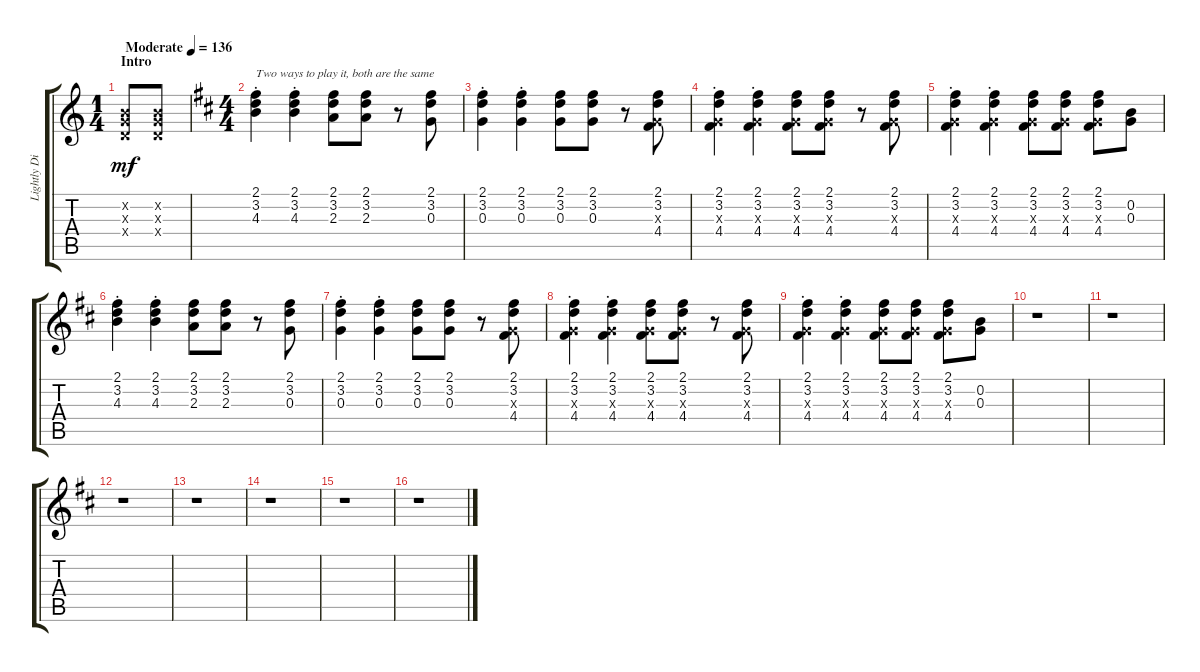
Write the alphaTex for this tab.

\track ("Lightly Distorted/Acoustic" "Lightly Di") {instrument distortionguitar}
\staff {score tabs}
\tuning (E4 B3 G3 D3 A2 E2) {hide}
\ts (1 4)
\section ("" "Intro")
\tempo (136 "Moderate")
\clef g2
\ks c
(0.2{x} 0.3{x} 0.4{x}).8{dy mf volume 10 balance 3 instrument distortionguitar} (0.2{x} 0.3{x} 0.4{x}).8 |
\ts (4 4)
\ks d
(2.1{st} 3.2{st} 4.3{st}).4{txt "Two ways to play it, both are the same"} (2.1{st} 3.2{st} 4.3{st}).4 (2.1 3.2 2.3).8 (2.1 3.2 2.3).8 r.8 (2.1 3.2 0.3).8 |
(2.1{st} 3.2{st} 0.3{st}).4 (2.1{st} 3.2{st} 0.3{st}).4 (2.1 3.2 0.3).8 (2.1 3.2 0.3).8 r.8 (2.1 3.2 0.3{x} 4.4).8 |
(2.1{st} 3.2{st} 0.3{x} 4.4{st}).4 (2.1{st} 3.2{st} 0.3{x} 4.4{st}).4 (2.1 3.2 0.3{x} 4.4).8 (2.1 3.2 0.3{x} 4.4).8 r.8 (2.1 3.2 0.3{x} 4.4).8 |
(2.1{st} 3.2{st} 0.3{x} 4.4{st}).4 (2.1{st} 3.2{st} 0.3{x} 4.4{st}).4 (2.1 3.2 0.3{x} 4.4).8 (2.1 3.2 0.3{x} 4.4).8 (2.1 3.2 0.3{x} 4.4).8 (0.2 0.3).8 |
(2.1{st} 3.2{st} 4.3{st}).4 (2.1{st} 3.2{st} 4.3{st}).4 (2.1 3.2 2.3).8 (2.1 3.2 2.3).8 r.8 (2.1 3.2 0.3).8 |
(2.1{st} 3.2{st} 0.3{st}).4 (2.1{st} 3.2{st} 0.3{st}).4 (2.1 3.2 0.3).8 (2.1 3.2 0.3).8 r.8 (2.1 3.2 0.3{x} 4.4).8 |
(2.1{st} 3.2{st} 0.3{x} 4.4{st}).4 (2.1{st} 3.2{st} 0.3{x} 4.4{st}).4 (2.1 3.2 0.3{x} 4.4).8 (2.1 3.2 0.3{x} 4.4).8 r.8 (2.1 3.2 0.3{x} 4.4).8 |
(2.1{st} 3.2{st} 0.3{x} 4.4{st}).4 (2.1{st} 3.2{st} 0.3{x} 4.4{st}).4 (2.1 3.2 0.3{x} 4.4).8 (2.1 3.2 0.3{x} 4.4).8 (2.1 3.2 0.3{x} 4.4).8 (0.2 0.3).8 |
r.1 |
r.1 |
r.1 |
r.1 |
r.1 |
r.1 |
r.1
